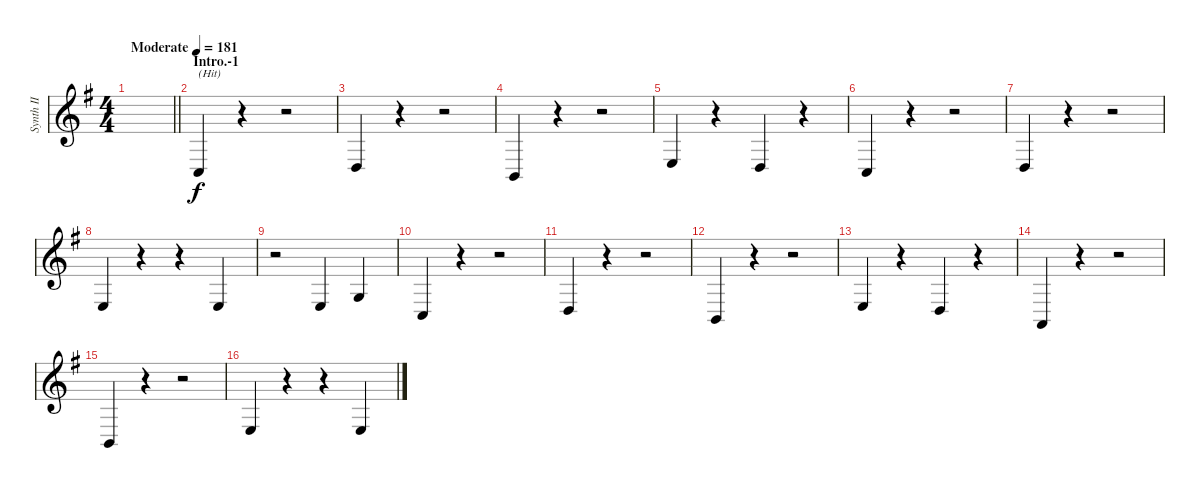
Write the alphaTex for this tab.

\track ("Synth II" "Synth II") {solo instrument orchestrahit}
\staff {score}
\tuning (E4 B3 G3 D3 A2 E2) {hide}
\ts (4 4)
\tempo (181 "Moderate")
\clef g2
\barLineRight lightlight
\ks g
|
\section ("" "Intro.-1")
3.5.4{txt "(Hit)"} r.4 r.2 |
0.4.4 r.4 r.2 |
2.5.4 r.4 r.2 |
2.4.4 r.4 0.4.4 r.4 |
3.5.4 r.4 r.2 |
0.4.4 r.4 r.2 |
2.4.4 r.4 r.4 2.4.4 |
r.2 2.4.4 0.3.4 |
3.5.4 r.4 r.2 |
0.4.4 r.4 r.2 |
2.5.4 r.4 r.2 |
2.4.4 r.4 0.4.4 r.4 |
0.5.4 r.4 r.2 |
2.5.4 r.4 r.2 |
2.4.4 r.4 r.4 2.4.4
